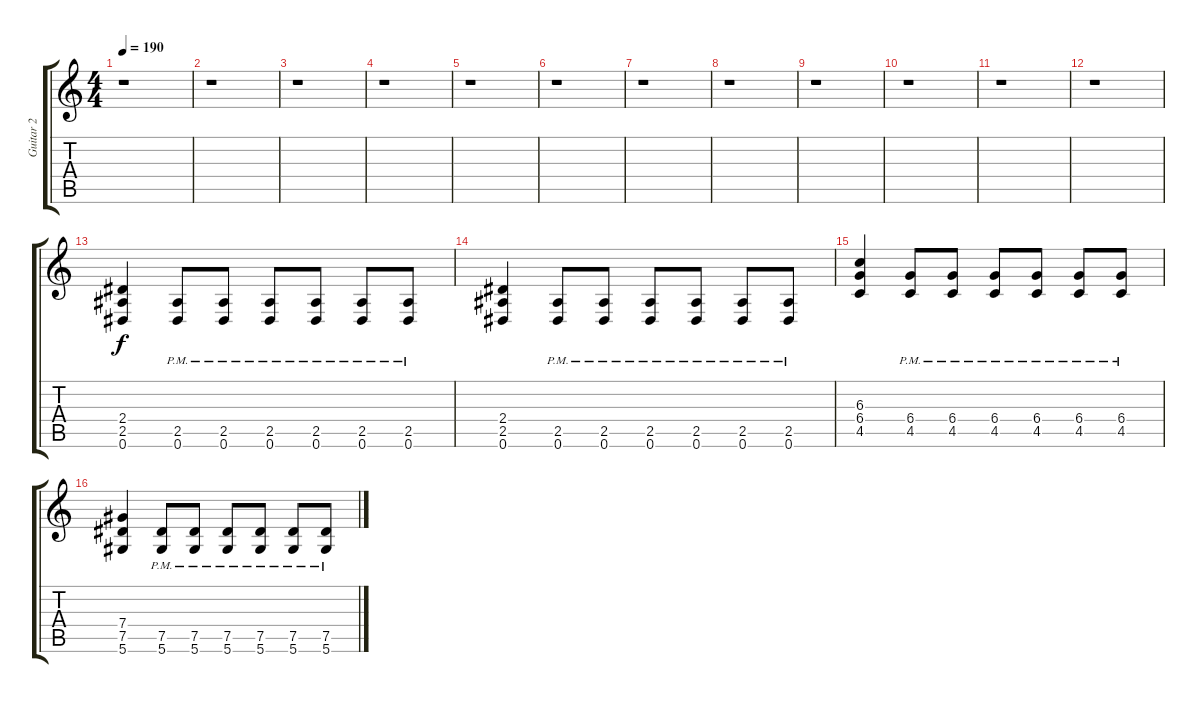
\track ("Guitar 2" "Guitar 2") {instrument distortionguitar}
\staff {score tabs}
\tuning (Eb4 Bb3 Gb3 Db3 Ab2 Eb2) {hide}
\ts (4 4)
\tempo 190
\clef g2
\ks c
r.1{dy f} |
r.1 |
r.1 |
r.1 |
r.1 |
r.1 |
r.1 |
r.1 |
r.1 |
r.1 |
r.1 |
r.1 |
(2.4 2.5 0.6).4 (2.5{pm} 0.6{pm}).8 (2.5{pm} 0.6{pm}).8 (2.5{pm} 0.6{pm}).8 (2.5{pm} 0.6{pm}).8 (2.5{pm} 0.6{pm}).8 (2.5{pm} 0.6{pm}).8 |
(2.4 2.5 0.6).4 (2.5{pm} 0.6{pm}).8 (2.5{pm} 0.6{pm}).8 (2.5{pm} 0.6{pm}).8 (2.5{pm} 0.6{pm}).8 (2.5{pm} 0.6{pm}).8 (2.5{pm} 0.6{pm}).8 |
(6.3 6.4 4.5).4 (6.4{pm} 4.5{pm}).8 (6.4{pm} 4.5{pm}).8 (6.4{pm} 4.5{pm}).8 (6.4{pm} 4.5{pm}).8 (6.4{pm} 4.5{pm}).8 (6.4{pm} 4.5{pm}).8 |
(7.4 7.5 5.6).4 (7.5{pm} 5.6{pm}).8 (7.5{pm} 5.6{pm}).8 (7.5{pm} 5.6{pm}).8 (7.5{pm} 5.6{pm}).8 (7.5{pm} 5.6{pm}).8 (7.5{pm} 5.6{pm}).8
